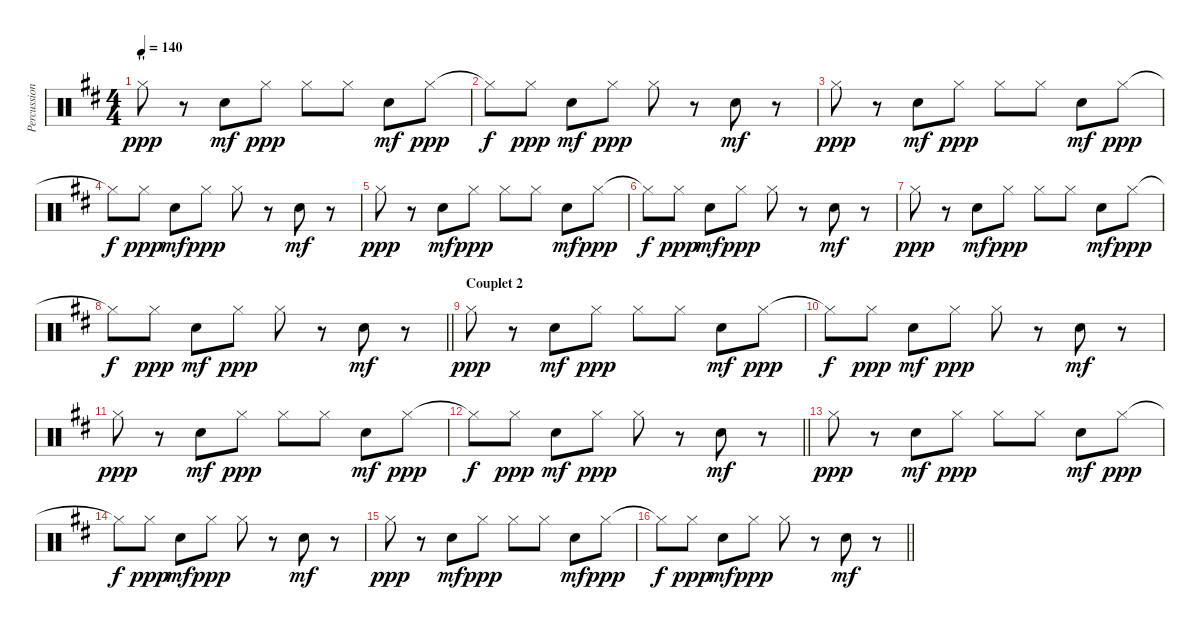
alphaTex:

\track ("Percussion" "Percussion") {instrument percussion}
\staff {score}
\articulation defaults
\ts (4 4)
\section ("" "''")
\tempo 140
\clef neutral
\ks bminor "Hi-Hat (closed)".8{dy ppp}
r.8 "Snare (hit) 2".8{dy mf} "Hi-Hat (closed)".8{dy ppp} "Hi-Hat (closed)".8 "Hi-Hat (closed)".8 "Snare (hit) 2".8{dy mf} "Hi-Hat (closed)".8{dy ppp} |
"Hi-Hat (closed)"{t}.8{dy f} "Hi-Hat (closed)".8{dy ppp} "Snare (hit) 2".8{dy mf} "Hi-Hat (closed)".8{dy ppp} "Hi-Hat (closed)".8 r.8 "Snare (hit) 2".8{dy mf} r.8 |
"Hi-Hat (closed)".8{dy ppp} r.8 "Snare (hit) 2".8{dy mf} "Hi-Hat (closed)".8{dy ppp} "Hi-Hat (closed)".8 "Hi-Hat (closed)".8 "Snare (hit) 2".8{dy mf} "Hi-Hat (closed)".8{dy ppp} |
"Hi-Hat (closed)"{t}.8{dy f} "Hi-Hat (closed)".8{dy ppp} "Snare (hit) 2".8{dy mf} "Hi-Hat (closed)".8{dy ppp} "Hi-Hat (closed)".8 r.8 "Snare (hit) 2".8{dy mf} r.8 |
"Hi-Hat (closed)".8{dy ppp} r.8 "Snare (hit) 2".8{dy mf} "Hi-Hat (closed)".8{dy ppp} "Hi-Hat (closed)".8 "Hi-Hat (closed)".8 "Snare (hit) 2".8{dy mf} "Hi-Hat (closed)".8{dy ppp} |
"Hi-Hat (closed)"{t}.8{dy f} "Hi-Hat (closed)".8{dy ppp} "Snare (hit) 2".8{dy mf} "Hi-Hat (closed)".8{dy ppp} "Hi-Hat (closed)".8 r.8 "Snare (hit) 2".8{dy mf} r.8 |
"Hi-Hat (closed)".8{dy ppp} r.8 "Snare (hit) 2".8{dy mf} "Hi-Hat (closed)".8{dy ppp} "Hi-Hat (closed)".8 "Hi-Hat (closed)".8 "Snare (hit) 2".8{dy mf} "Hi-Hat (closed)".8{dy ppp} |
\barLineRight lightlight "Hi-Hat (closed)"{t}.8{dy f} "Hi-Hat (closed)".8{dy ppp} "Snare (hit) 2".8{dy mf} "Hi-Hat (closed)".8{dy ppp} "Hi-Hat (closed)".8
r.8 "Snare (hit) 2".8{dy mf} r.8 |
\section ("" "Couplet 2")
"Hi-Hat (closed)".8{dy ppp} r.8 "Snare (hit) 2".8{dy mf} "Hi-Hat (closed)".8{dy ppp} "Hi-Hat (closed)".8 "Hi-Hat (closed)".8 "Snare (hit) 2".8{dy mf} "Hi-Hat (closed)".8{dy ppp} |
"Hi-Hat (closed)"{t}.8{dy f} "Hi-Hat (closed)".8{dy ppp} "Snare (hit) 2".8{dy mf} "Hi-Hat (closed)".8{dy ppp} "Hi-Hat (closed)".8 r.8 "Snare (hit) 2".8{dy mf} r.8 |
"Hi-Hat (closed)".8{dy ppp} r.8 "Snare (hit) 2".8{dy mf} "Hi-Hat (closed)".8{dy ppp} "Hi-Hat (closed)".8 "Hi-Hat (closed)".8 "Snare (hit) 2".8{dy mf} "Hi-Hat (closed)".8{dy ppp} |
\barLineRight lightlight "Hi-Hat (closed)"{t}.8{dy f} "Hi-Hat (closed)".8{dy ppp} "Snare (hit) 2".8{dy mf} "Hi-Hat (closed)".8{dy ppp} "Hi-Hat (closed)".8
r.8 "Snare (hit) 2".8{dy mf} r.8 |
"Hi-Hat (closed)".8{dy ppp} r.8 "Snare (hit) 2".8{dy mf} "Hi-Hat (closed)".8{dy ppp} "Hi-Hat (closed)".8 "Hi-Hat (closed)".8 "Snare (hit) 2".8{dy mf} "Hi-Hat (closed)".8{dy ppp} |
"Hi-Hat (closed)"{t}.8{dy f} "Hi-Hat (closed)".8{dy ppp} "Snare (hit) 2".8{dy mf} "Hi-Hat (closed)".8{dy ppp} "Hi-Hat (closed)".8 r.8 "Snare (hit) 2".8{dy mf} r.8 |
"Hi-Hat (closed)".8{dy ppp} r.8 "Snare (hit) 2".8{dy mf} "Hi-Hat (closed)".8{dy ppp} "Hi-Hat (closed)".8 "Hi-Hat (closed)".8 "Snare (hit) 2".8{dy mf} "Hi-Hat (closed)".8{dy ppp} |
\barLineRight lightlight "Hi-Hat (closed)"{t}.8{dy f} "Hi-Hat (closed)".8{dy ppp} "Snare (hit) 2".8{dy mf} "Hi-Hat (closed)".8{dy ppp} "Hi-Hat (closed)".8
r.8 "Snare (hit) 2".8{dy mf} r.8
